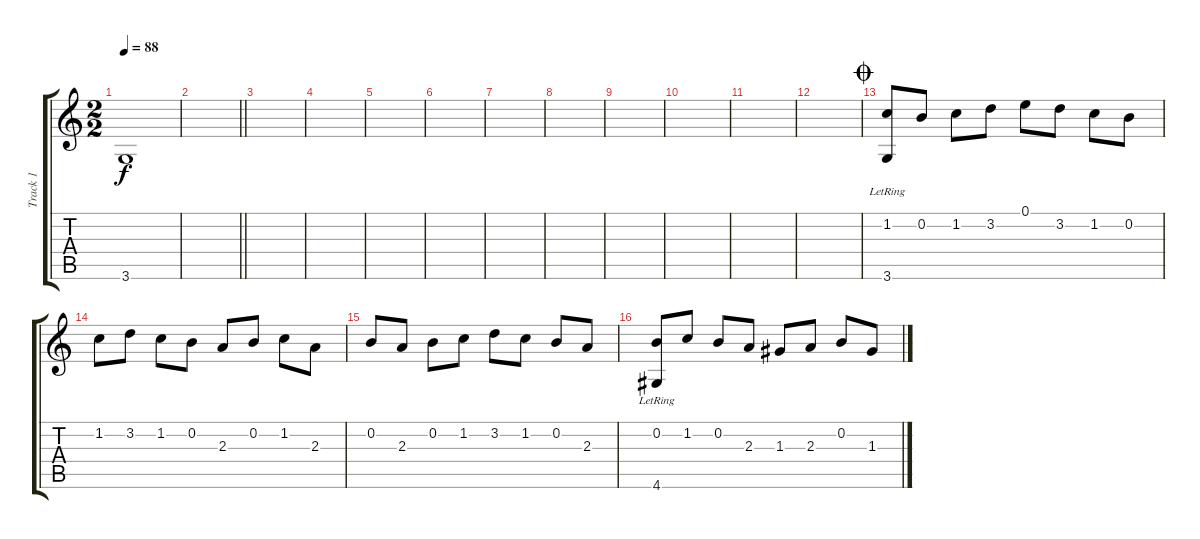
\track ("Track 1" "Track 1") {instrument acousticguitarnylon}
\staff {score tabs}
\tuning (E4 B3 G3 D3 A2 E2) {hide}
\ts (2 2)
\tempo 88
\clef g2
\ks aminor
3.6.1{dy f} |
\barLineRight lightlight
|
|
|
|
|
|
|
|
|
|
|
\jump coda
(1.2 3.6{lr}).8 0.2.8 1.2.8 3.2.8 0.1.8 3.2.8 1.2.8 0.2.8 |
1.2.8 3.2.8 1.2.8 0.2.8 2.3.8 0.2.8 1.2.8 2.3.8 |
0.2.8 2.3.8 0.2.8 1.2.8 3.2.8 1.2.8 0.2.8 2.3.8 |
(0.2 4.6{lr}).8 1.2.8 0.2.8 2.3.8 1.3.8 2.3.8 0.2.8 1.3.8
